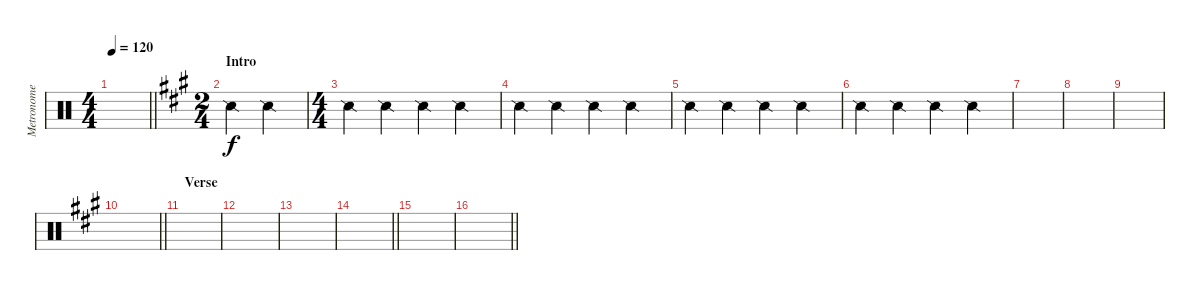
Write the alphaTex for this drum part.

\track ("Metronome" "Metronome") {instrument percussion}
\staff {score}
\articulation defaults
\ts (4 4)
\tempo 120
\clef neutral
\barLineRight lightlight
\ks c
|
\ts (2 4)
\section ("" "Intro")
\ks a "Snare (side stick) 2".4 "Snare (side stick) 2".4
|
\ts (4 4)
"Snare (side stick) 2".4 "Snare (side stick) 2".4 "Snare (side stick) 2".4 "Snare (side stick) 2".4 |
"Snare (side stick) 2".4 "Snare (side stick) 2".4 "Snare (side stick) 2".4 "Snare (side stick) 2".4 |
"Snare (side stick) 2".4 "Snare (side stick) 2".4 "Snare (side stick) 2".4 "Snare (side stick) 2".4 |
"Snare (side stick) 2".4 "Snare (side stick) 2".4 "Snare (side stick) 2".4 "Snare (side stick) 2".4 |
|
|
|
\barLineRight lightlight
|
\section ("" "Verse")
|
|
|
\barLineRight lightlight
|
|
\barLineRight lightlight
